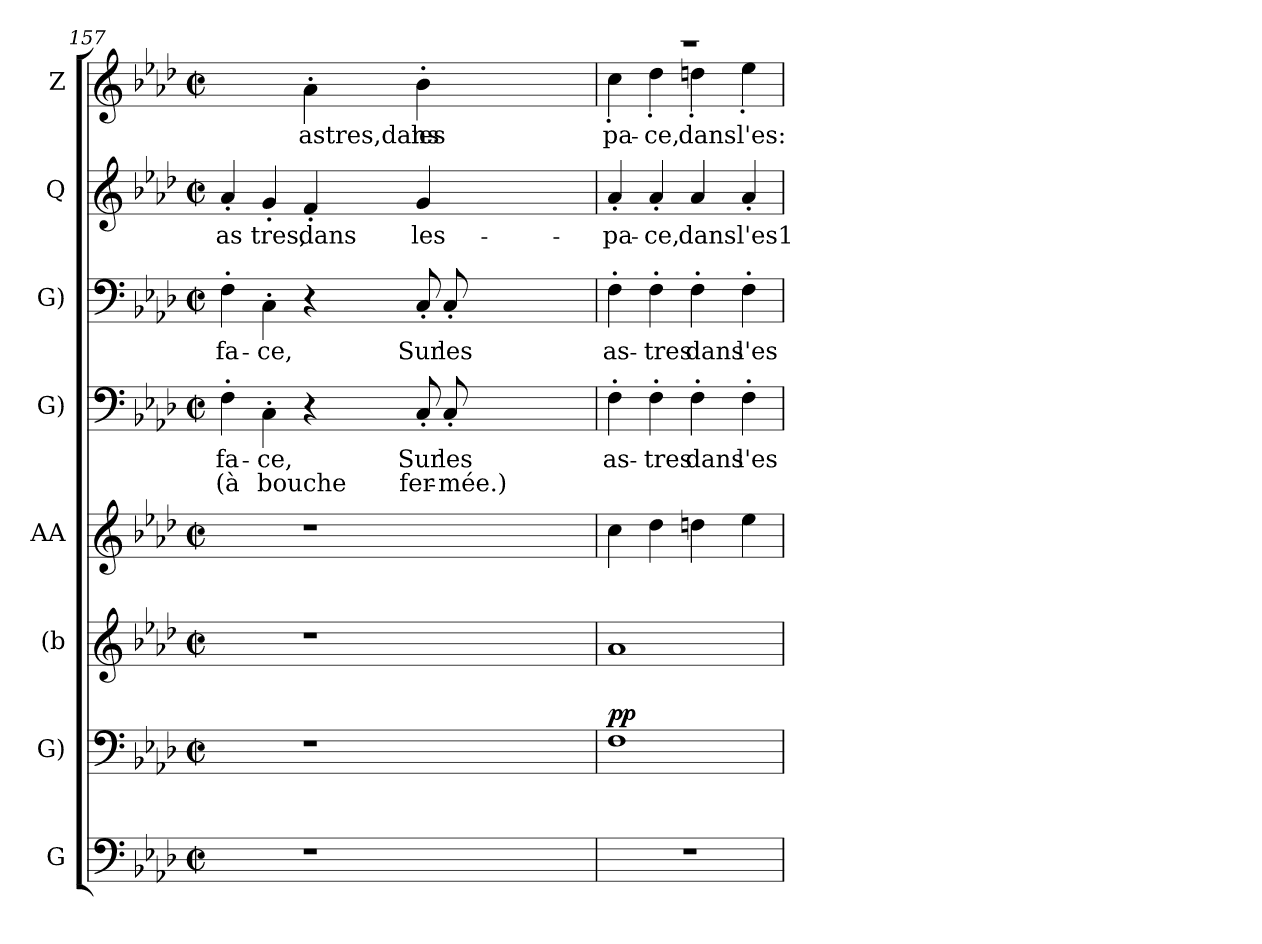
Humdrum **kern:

**kern	**kern	**dynam	**kern	**kern	**kern	**text	**text	**kern	**text	**kern	**text	**kern	**text
*part8	*part7	*part7	*part6	*part5	*part4	*part4	*part4	*part3	*part3	*part2	*part2	*part1	*part1
*staff8	*staff7	*staff7	*staff6	*staff5	*staff4	*staff4	*staff4	*staff3	*staff3	*staff2	*staff2	*staff1	*staff1
*I"G	*I"G)	*	*I"(b	*I"AA	*I"G)	*	*	*I"G)	*	*I"Q	*	*I"Z	*
*clefF4	*clefF4	*	*clefG2	*clefG2	*clefF4	*	*	*clefF4	*	*clefG2	*	*clefG2	*
*k[b-e-a-d-]	*k[b-e-a-d-]	*	*k[b-e-a-d-]	*k[b-e-a-d-]	*k[b-e-a-d-]	*	*	*k[b-e-a-d-]	*	*k[b-e-a-d-]	*	*k[b-e-a-d-]	*
*M2/2	*M2/2	*	*M2/2	*M2/2	*M2/2	*	*	*M2/2	*	*M2/2	*	*M2/2	*
*met(c|)	*met(c|)	*	*met(c|)	*met(c|)	*met(c|)	*	*	*met(c|)	*	*met(c|)	*	*met(c|)	*
=157	=157	=157	=157	=157	=157	=157	=157	=157	=157	=157	=157	=157	=157
4ryy	4ryy	.	4ryy	4ryy	4F'>i\	fa-	(à	4F'>i\	fa-	4a-'<i/	as	4ryy	.
4ryy	4ryy	.	4ryy	4ryy	4C'>i\	ce,	bouche	4C'>i\	ce,	4g'<i/	tres,	4ryy	.
1r	1r	.	1r	1r	4r	.	.	4r	.	4f'<i/	dans	4a-'>i\	astres,dans
.	.	.	.	.	8C'<i/	Sur	fer-	8C'<i/	Sur	4gi/	les-	4b-'>i\	les-
.	.	.	.	.	8C'<i/	les	mée.)	8C'<i/	les	.	.	.	.
.	.	.	.	.	1ryy	.	.	1ryy	.	1ryy	.	1ryy	.
2ryy	2ryy	.	2ryy	2ryy	.	.	.	.	.	.	.	.	.
=158	=158	=158	=158	=158	=158	=158	=158	=158	=158	=158	=158	=158	=158
*	*	*	*	*	*	*	*	*	*	*	*	*^	*
!	!	!LO:DY:a	!	!	!	!	!	!	!	!	!	!	!	!
1r	1Fi/	pp	1a-i/	4cci\	4F'>i\	as-	.	4F'>i\	as-	4a-'<i/	pa-	1r	4cc'>j\	pa-
.	.	.	.	4dd-i\	4F'>i\	tres	.	4F'>i\	tres	4a-'<i/	ce,	.	4dd-'>j\	ce,
.	.	.	.	4ddni\	4F'>i\	dans	.	4F'>i\	dans	4a-i/	dans	.	4ddn'>j\	dans
.	.	.	.	4ee-i\	4F'>i\	l'es	.	4F'>i\	l'es	4a-'<i/	l'es1	.	4ee-'>j\	l'es:
*	*	*	*	*	*	*	*	*	*	*	*	*v	*v	*
=	=	=	=	=	=	=	=	=	=	=	=	=	=
*-	*-	*-	*-	*-	*-	*-	*-	*-	*-	*-	*-	*-	*-
